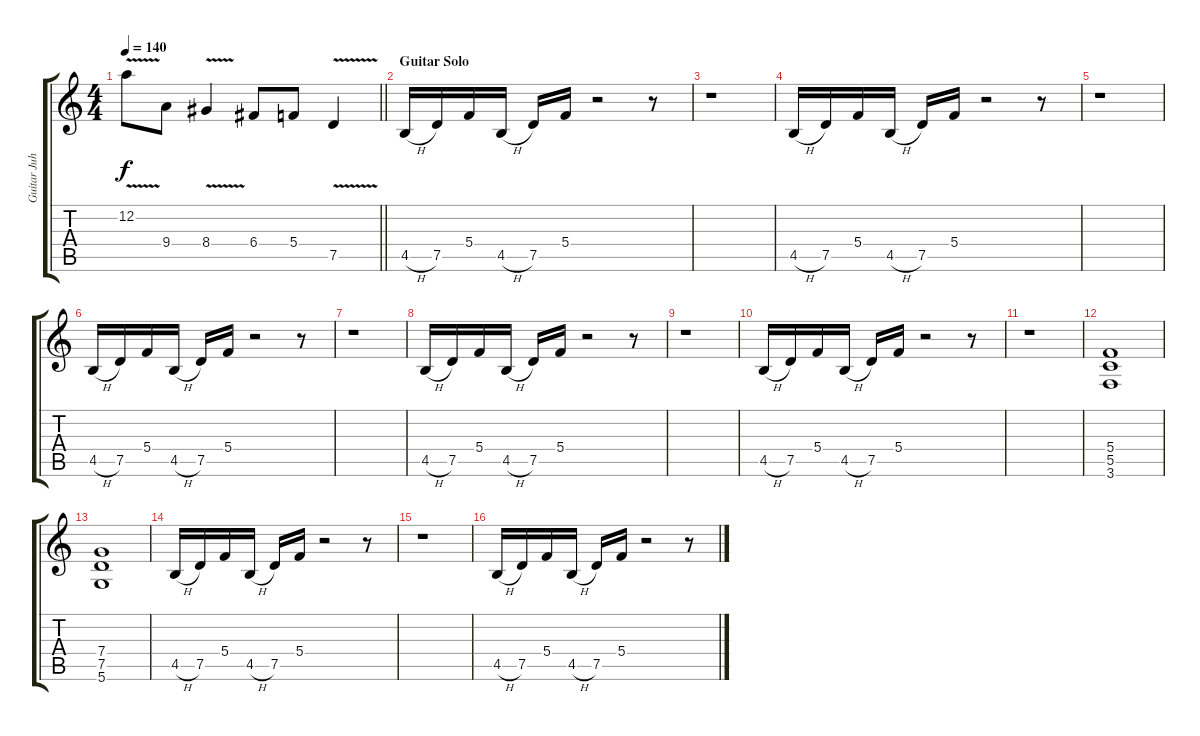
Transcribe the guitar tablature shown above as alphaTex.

\track ("Guitar Juha" "Guitar Juh") {instrument distortionguitar}
\staff {score tabs}
\tuning (D4 A3 F3 C3 G2 D2) {hide}
\ts (4 4)
\tempo 140
\clef g2
\barLineRight lightlight
\ks c
12.2{v t}.8{dy f} 9.4.8 8.4{v}.4 6.4.8 5.4.8 7.5{v}.4 |
\section ("" "Guitar Solo")
4.5{h}.16 7.5.16 5.4.16 4.5{h}.16 7.5.16 5.4.16 r.2 r.8 |
r.1 |
4.5{h}.16 7.5.16 5.4.16 4.5{h}.16 7.5.16 5.4.16 r.2 r.8 |
r.1 |
4.5{h}.16 7.5.16 5.4.16 4.5{h}.16 7.5.16 5.4.16 r.2 r.8 |
r.1 |
4.5{h}.16 7.5.16 5.4.16 4.5{h}.16 7.5.16 5.4.16 r.2 r.8 |
r.1 |
4.5{h}.16 7.5.16 5.4.16 4.5{h}.16 7.5.16 5.4.16 r.2 r.8 |
r.1 |
(5.4 5.5 3.6).1 |
(7.4 7.5 5.6).1 |
4.5{h}.16 7.5.16 5.4.16 4.5{h}.16 7.5.16 5.4.16 r.2 r.8 |
r.1 |
4.5{h}.16 7.5.16 5.4.16 4.5{h}.16 7.5.16 5.4.16 r.2 r.8
